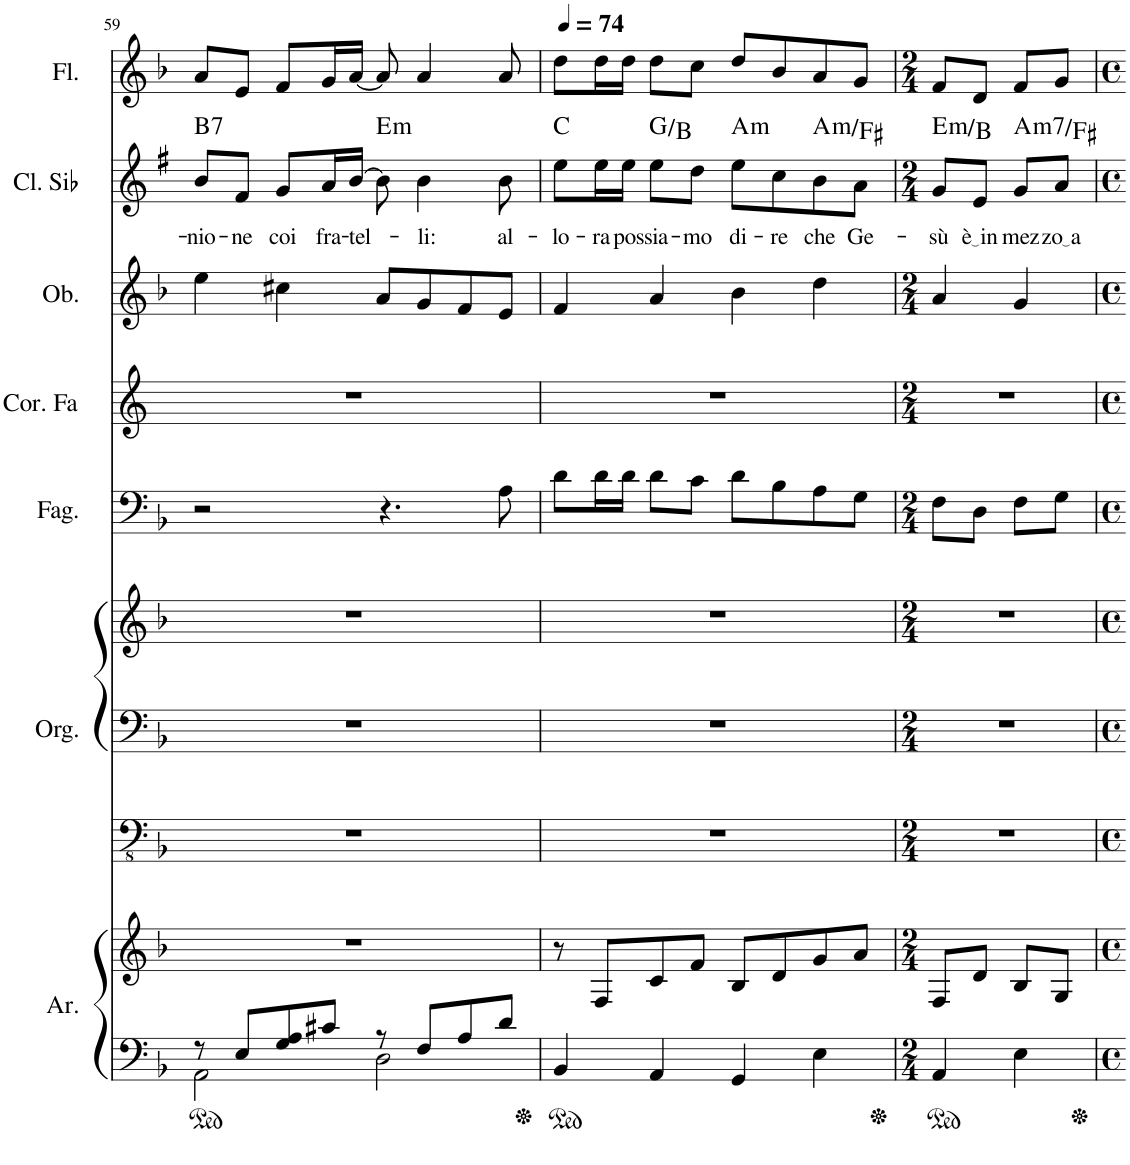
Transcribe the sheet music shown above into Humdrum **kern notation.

**kern	**kern	**kern	**kern	**kern	**kern	**kern	**kern	**kern	**text	**harte	**kern
*part7	*part7	*part6	*part6	*part6	*part5	*part4	*part3	*part2	*part2	*part2	*part1
*staff10	*staff9	*staff8	*staff7	*staff6	*staff5	*staff4	*staff3	*staff2	*staff2	*	*staff1
*I"Arpa	*	*I"Organo a canne	*	*	*I"Fagotto	*I"Corno in Fa	*I"Oboe	*I"Clarinetto in Sib	*	*	*I"Flauto
*I'Ar.	*	*I'Org.	*	*	*I'Fag.	*I'Cor. Fa	*I'Ob.	*I'Cl. Sib	*	*	*I'Fl.
!!LO:PB:g=z
*clefF4	*clefG2	*clefFv4	*clefF4	*clefG2	*clefF4	*clefG2	*clefG2	*clefG2	*	*	*clefG2
*	*	*	*	*	*	*Trd4c7	*	*Trd1c2	*	*	*
*k[b-]	*k[b-]	*k[b-]	*k[b-]	*k[b-]	*k[b-]	*k[]	*k[b-]	*k[f#]	*	*	*k[b-]
*M4/4	*M4/4	*M4/4	*M4/4	*M4/4	*M4/4	*M4/4	*M4/4	*M4/4	*	*	*M4/4
*met(c)	*met(c)	*met(c)	*met(c)	*met(c)	*met(c)	*met(c)	*met(c)	*met(c)	*	*	*met(c)
=59	=59	=59	=59	=59	=59	=59	=59	=59	=59	=59	=59
*^	*	*	*	*	*	*	*	*	*	*	*
!	!	!	!	!	!	!	!	!	!	!LO:LY:b	!LO:H:kt=7	!
8r	2AA\	1r	1r	1r	1r	2r	1r	4ee\	8b/L	-nio-	B:7	8a/L
!	!	!	!	!	!	!	!	!	!	!LO:LY:b	!	!
8E/L	.	.	.	.	.	.	.	.	8f#/J	-ne	.	8e/J
!	!	!	!	!	!	!	!	!	!	!LO:LY:b	!	!
8G/ 8A/	.	.	.	.	.	.	.	4cc#X\	8g/L	coi	.	8f/L
!	!	!	!	!	!	!	!	!	!	!LO:LY:b	!	!
8c#X/J	.	.	.	.	.	.	.	.	16a/L	fra-	.	16g/L
!	!	!	!	!	!	!	!	!	!	!LO:LY:b	!	!
.	.	.	.	.	.	.	.	.	[16b/JJ	-tel-	.	[16a/JJ
!	!	!	!	!	!	!	!	!	!	!	!LO:H:kt=m	!
8r	2D\	.	.	.	.	4.r	.	8a/L	8b\]	.	E:min	8a/]
!	!	!	!	!	!	!	!	!	!	!LO:LY:b	!	!
8F/L	.	.	.	.	.	.	.	8g/	4b\	-li:	.	4a/
8A/	.	.	.	.	.	.	.	8f/	.	.	.	.
!	!	!	!	!	!	!	!	!	!	!LO:LY:b	!	!
8d/J	.	.	.	.	.	8A\	.	8e/J	8b\	al-	.	8a/
*v	*v	*	*	*	*	*	*	*	*	*	*	*
=60	=60	=60	=60	=60	=60	=60	=60	=60	=60	=60	=60
*	*	*	*	*	*	*	*	*	*	*	*MM74
!	!	!	!	!	!	!	!	!	!LO:LY:b	!	!
4BB-/	8r	1r	1r	1r	8d\L	1r	4f/	8ee\L	-lo-	C:maj	8dd\L
!	!	!	!	!	!	!	!	!	!LO:LY:b	!	!
.	8F/L	.	.	.	16d\L	.	.	16ee\L	-ra	.	16dd\L
!	!	!	!	!	!	!	!	!	!LO:LY:b	!	!
.	.	.	.	.	16d\JJ	.	.	16ee\JJ	pos-	.	16dd\JJ
!	!	!	!	!	!	!	!	!	!LO:LY:b	!	!
4AA/	8c/	.	.	.	8d\L	.	4a/	8ee\L	-sia-	G:maj/3	8dd\L
!	!	!	!	!	!	!	!	!	!LO:LY:b	!	!
.	8f/J	.	.	.	8c\J	.	.	8dd\J	-mo	.	8cc\J
!	!	!	!	!	!	!	!	!	!LO:LY:b	!LO:H:kt=m	!
4GG/	8B-/L	.	.	.	8d\L	.	4b-\	8ee\L	di-	A:min	8dd/L
!	!	!	!	!	!	!	!	!	!LO:LY:b	!	!
.	8d/	.	.	.	8B-\	.	.	8cc\	-re	.	8b-/
!	!	!	!	!	!	!	!	!	!LO:LY:b	!LO:H:kt=m	!
4E\	8g/	.	.	.	8A\	.	4dd\	8b\	che	A:min/6	8a/
!	!	!	!	!	!	!	!	!	!LO:LY:b	!	!
.	8a/J	.	.	.	8G\J	.	.	8a\J	Ge-	.	8g/J
=61	=61	=61	=61	=61	=61	=61	=61	=61	=61	=61	=61
*M2/4	*M2/4	*M2/4	*M2/4	*M2/4	*M2/4	*M2/4	*M2/4	*M2/4	*	*	*M2/4
!	!	!	!	!	!	!	!	!	!LO:LY:b	!LO:H:kt=m	!
4AA/	8F/L	2r	2r	2r	8F\L	2r	4a/	8g/L	sù	E:min/5	8f/L
!	!	!	!	!	!	!	!	!	!LO:LY:b	!	!
.	8d/J	.	.	.	8D\J	.	.	8e/J	è in	.	8d/J
!	!	!	!	!	!	!	!	!	!LO:LY:b	!LO:H:kt=m7	!
4E\	8B-/L	.	.	.	8F\L	.	4g/	8g/L	mez-	A:min7/6	8f/L
!	!	!	!	!	!	!	!	!	!LO:LY:b	!	!
.	8G/J	.	.	.	8G\J	.	.	8a/J	zo a	.	8g/J
=	=	=	=	=	=	=	=	=	=	=	=
*-	*-	*-	*-	*-	*-	*-	*-	*-	*-	*-	*-
